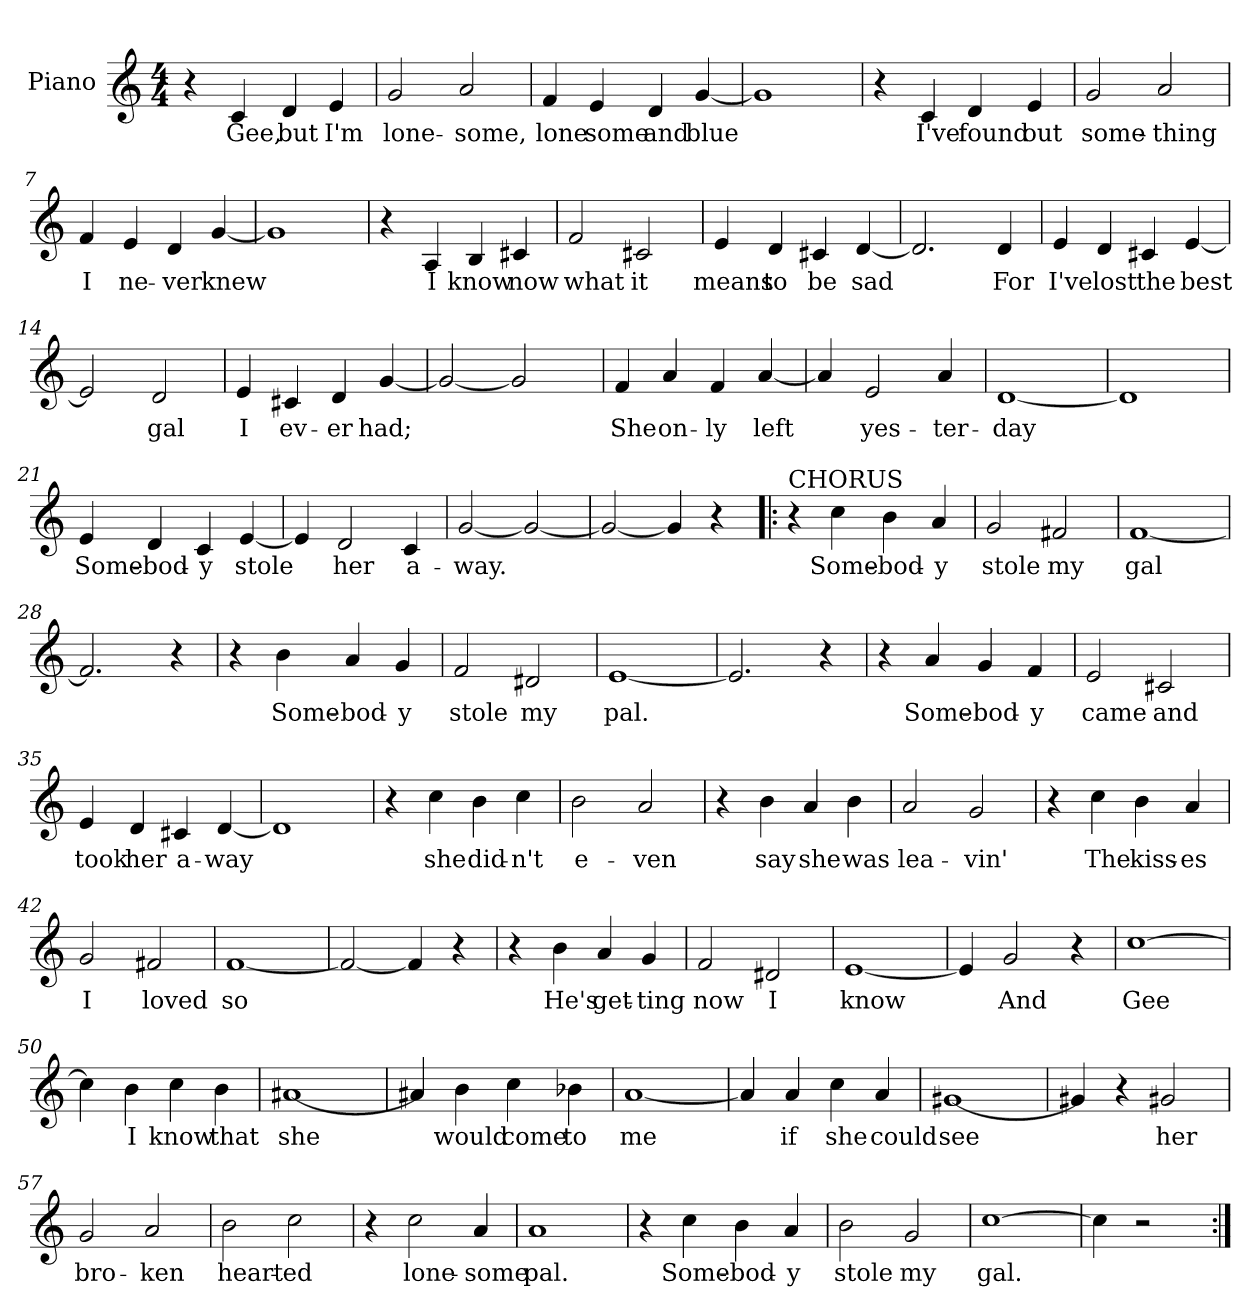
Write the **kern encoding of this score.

**kern	**text
*part1	*part1
*staff1	*staff1
*I"Piano	*
*I'Pno	*
*clefG2	*
*k[]	*
*C:	*
*M4/4	*
=1	=1
4r	.
4c/	Gee,
4d/	but
4e/	I'm
=2	=2
2g/	lone-
2a/	some,
=3	=3
4f/	lone
4e/	-some
4d/	and
[4g/	blue
=4	=4
1g]	.
!!LO:LB:g=z
=5	=5
4r	.
4c/	I've
4d/	found
4e/	out
=6	=6
2g/	some-
2a/	thing
=7	=7
4f/	I
4e/	ne-
4d/	-ver
[4g/	knew
=8	=8
1g]	.
!!LO:LB:g=z
=9	=9
4r	.
4A/	I
4B/	know
4c#X/	now
=10	=10
2f/	what
2c#X/	it
=11	=11
4e/	means
4d/	to
4c#X/	be
[4d/	sad
=12	=12
2.d/]	.
4d/	For
!!LO:LB:g=z
=13	=13
4e/	I've
4d/	lost
4c#X/	the
[4e/	best
=14	=14
2e/]	.
2d/	gal
=15	=15
4e/	I
4c#X/	ev-
4d/	-er
[4g/	had;
=16	=16
2g/_	.
2g/]	.
!!LO:LB:g=z
=17	=17
4f/	She
4a/	on-
4f/	ly
[4a/	left
=18	=18
4a/]	.
2e/	yes-
4a/	ter-
=19	=19
[1d	-day
=20	=20
1d]	.
!!LO:LB:g=z
=21	=21
4e/	Some-
4d/	bod-
4c/	y
[4e/	stole
=22	=22
4e/]	.
2d/	her
4c/	a-
=23	=23
[2g/	way.
2g/_	.
=24	=24
2g/_	.
4g/]	.
4r	.
!!LO:LB:g=z
=25!|:	=25!|:
!LO:TX:a:t=CHORUS	!
4r	.
4cc\	Some-
4b\	bod-
4a/	y
=26	=26
2g/	stole
2f#X/	my
=27	=27
[1f	gal
=28	=28
2.f/]	.
4r	.
!!LO:LB:g=z
=29	=29
4r	.
4b\	Some-
4a/	-bod-
4g/	-y
=30	=30
2f/	stole
2d#X/	my
=31	=31
[1e	pal.
=32	=32
2.e/]	.
4r	.
!!LO:PB:g=z
=33	=33
4r	.
4a/	Some-
4g/	-bod-
4f/	-y
=34	=34
2e/	came
2c#X/	and
=35	=35
4e/	took
4d/	her
4c#X/	a-
[4d/	-way
=36	=36
1d]	.
!!LO:LB:g=z
=37	=37
4r	.
4cc\	she
4b\	did-
4cc\	-n't
=38	=38
2b\	e-
2a/	-ven
=39	=39
4r	.
4b\	say
4a/	she
4b\	was
=40	=40
2a/	lea-
2g/	-vin'
!!LO:LB:g=z
=41	=41
4r	.
4cc\	The
4b\	kiss-
4a/	-es
=42	=42
2g/	I
2f#X/	loved
=43	=43
[1f	so
=44	=44
2f/_	.
4f/]	.
4r	.
!!LO:LB:g=z
=45	=45
4r	.
4b\	He's
4a/	get-
4g/	-ting
=46	=46
2f/	now
2d#X/	I
=47	=47
[1e	know
=48	=48
4e/]	.
2g/	And
4r	.
!!LO:LB:g=z
=49	=49
[1cc	Gee
=50	=50
4cc\]	.
4b\	I
4cc\	know
4b\	that
=51	=51
[1a#X	she
=52	=52
4a#X/]	.
4b\	would
4cc\	come
4b-X\	to
!!LO:LB:g=z
=53	=53
[1a	me
=54	=54
4a/]	.
4a/	if
4cc\	she
4a/	could
=55	=55
[1g#X	see
=56	=56
4g#X/]	.
4r	.
2g#X/	her
!!LO:LB:g=z
=57	=57
2g/	bro-
2a/	-ken
=58	=58
2b\	heart-
2cc\	-ed
=59	=59
4r	.
2cc\	lone-
4a/	-some
=60	=60
1a	pal.
!!LO:LB:g=z
=61	=61
4r	.
4cc\	Some-
4b\	-bod-
4a/	-y
=62	=62
2b\	stole
2g/	my
=63	=63
[1cc	gal.
=64	=64
4cc\]	.
!LO:N:vis=2	!
2.r	.
=:|!	=:|!
*-	*-
